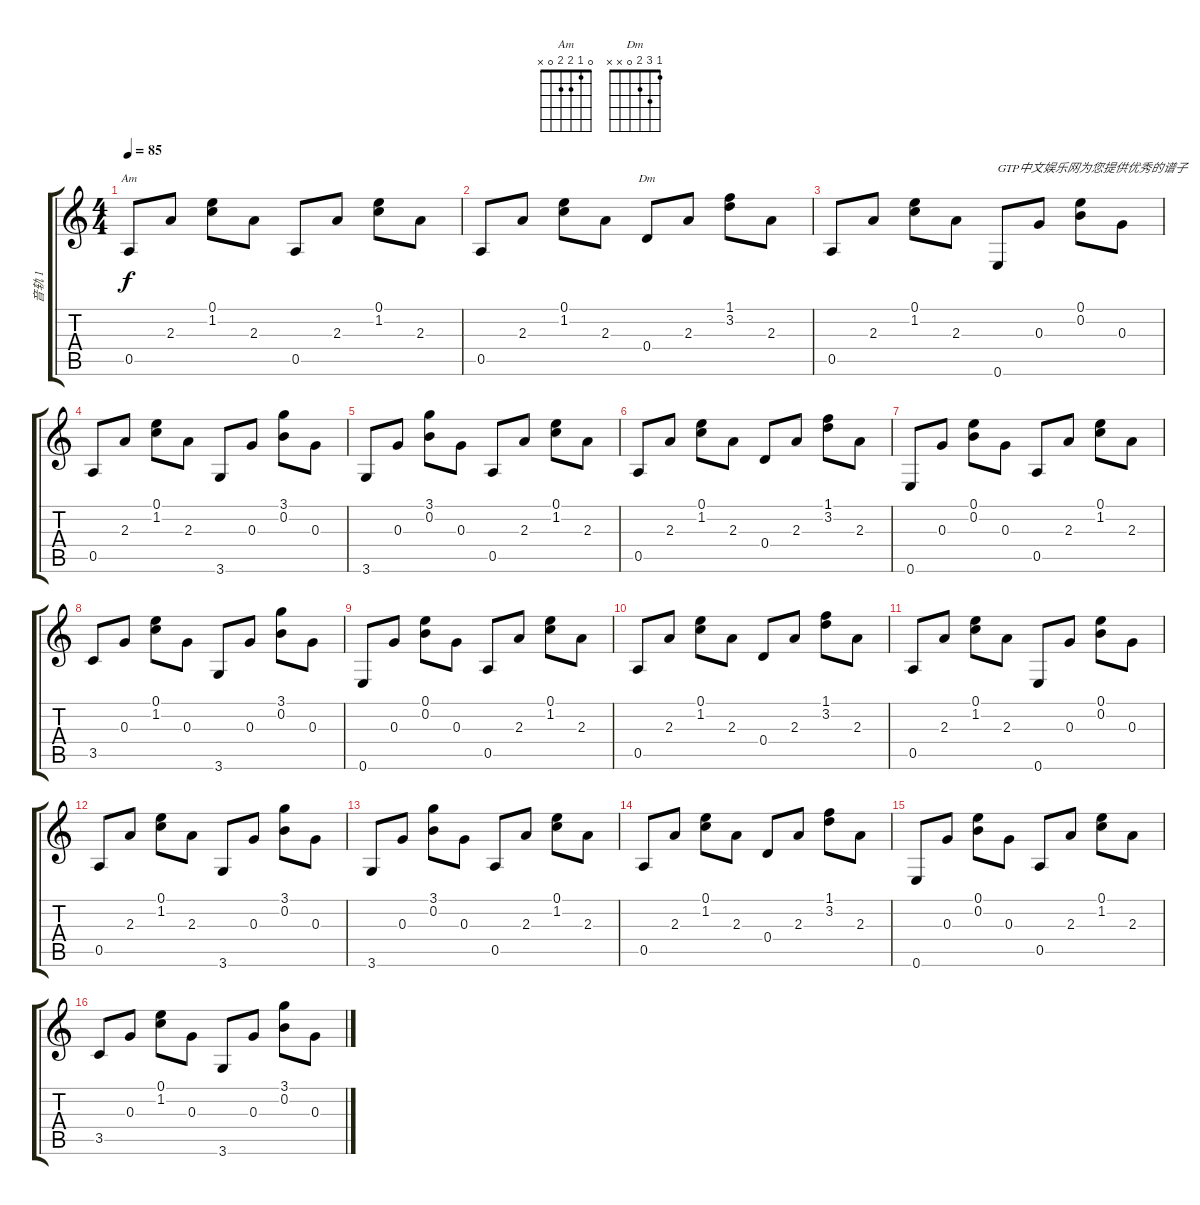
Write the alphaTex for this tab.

\track ("音轨 1" "音轨 1") {instrument acousticguitarsteel}
\staff {score tabs}
\tuning (E4 B3 G3 D3 A2 E2) {hide}
\chord ("Am" 0 1 2 2 0 x)
\chord ("Dm" 1 3 2 0 x x)
\ts (4 4)
\tempo 85
\clef g2
\ks c
0.5.8{ch "Am" dy f instrument acousticguitarsteel} 2.3.8 (0.1 1.2).8 2.3.8 0.5.8 2.3.8 (0.1 1.2).8 2.3.8 |
0.5.8 2.3.8 (0.1 1.2).8 2.3.8 0.4.8{ch "Dm"} 2.3.8 (1.1 3.2).8 2.3.8 |
0.5.8 2.3.8 (0.1 1.2).8 2.3.8 0.6.8{txt "GTP中文娱乐网为您提供优秀的谱子"} 0.3.8 (0.1 0.2).8 0.3.8 |
0.5.8 2.3.8 (0.1 1.2).8 2.3.8 3.6.8 0.3.8 (3.1 0.2).8 0.3.8 |
3.6.8 0.3.8 (3.1 0.2).8 0.3.8 0.5.8 2.3.8 (0.1 1.2).8 2.3.8 |
0.5.8 2.3.8 (0.1 1.2).8 2.3.8 0.4.8 2.3.8 (1.1 3.2).8 2.3.8 |
0.6.8 0.3.8 (0.1 0.2).8 0.3.8 0.5.8 2.3.8 (0.1 1.2).8 2.3.8 |
3.5.8 0.3.8 (0.1 1.2).8 0.3.8 3.6.8 0.3.8 (3.1 0.2).8 0.3.8 |
0.6.8 0.3.8 (0.1 0.2).8 0.3.8 0.5.8 2.3.8 (0.1 1.2).8 2.3.8 |
0.5.8 2.3.8 (0.1 1.2).8 2.3.8 0.4.8 2.3.8 (1.1 3.2).8 2.3.8 |
0.5.8 2.3.8 (0.1 1.2).8 2.3.8 0.6.8 0.3.8 (0.1 0.2).8 0.3.8 |
0.5.8 2.3.8 (0.1 1.2).8 2.3.8 3.6.8 0.3.8 (3.1 0.2).8 0.3.8 |
3.6.8 0.3.8 (3.1 0.2).8 0.3.8 0.5.8 2.3.8 (0.1 1.2).8 2.3.8 |
0.5.8 2.3.8 (0.1 1.2).8 2.3.8 0.4.8 2.3.8 (1.1 3.2).8 2.3.8 |
0.6.8 0.3.8 (0.1 0.2).8 0.3.8 0.5.8 2.3.8 (0.1 1.2).8 2.3.8 |
3.5.8 0.3.8 (0.1 1.2).8 0.3.8 3.6.8 0.3.8 (3.1 0.2).8 0.3.8
